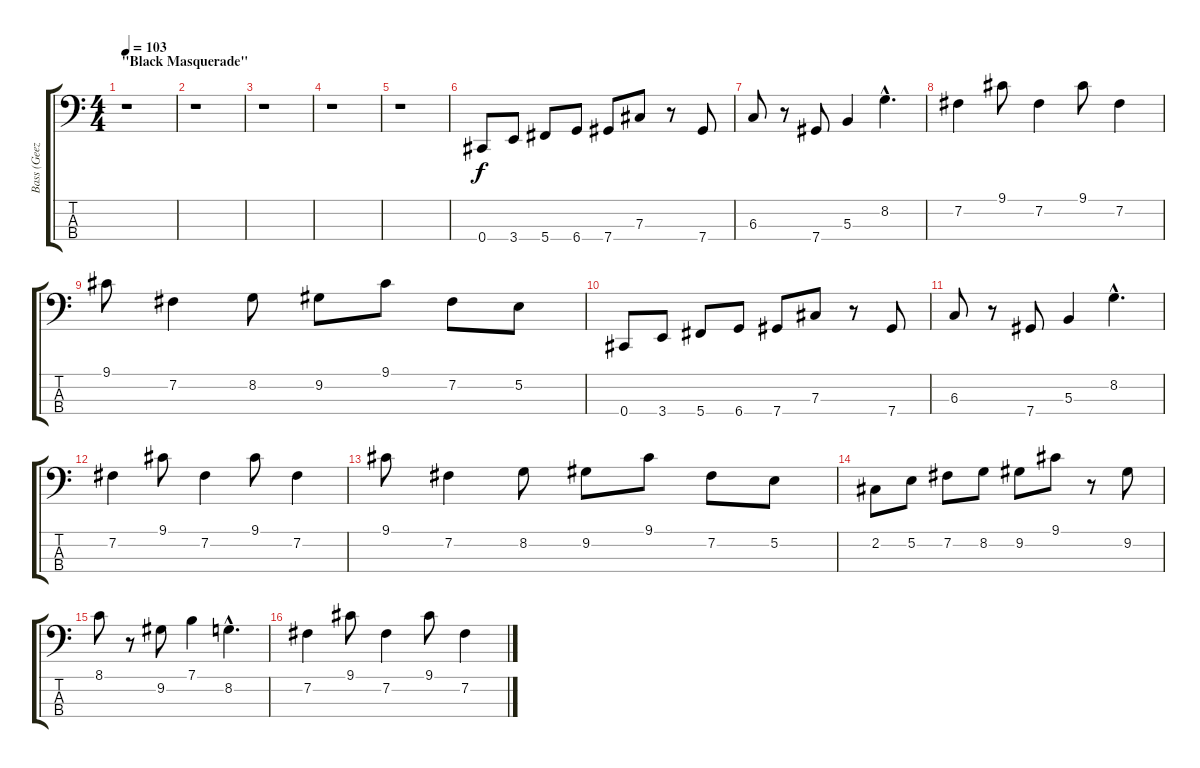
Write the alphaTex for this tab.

\track ("Bass (Geeze Butler)" "Bass (Geez") {instrument electricbassfinger}
\staff {score tabs}
\tuning (E2 B1 Gb1 Db1) {hide}
\ts (4 4)
\section ("" "\"Black Masquerade\"")
\tempo 103
\clef f4
\ks c
r.1{txt "" dy f instrument electricbassfinger} |
r.1 |
r.1 |
r.1 |
r.1 |
0.4.8 3.4.8 5.4.8 6.4.8 7.4.8 7.3.8 r.8 7.4.8 |
6.3.8 r.8 7.4.8 5.3.4 8.2{hac}.4{d} |
7.2.4 9.1.8 7.2.4 9.1.8 7.2.4 |
9.1.8 7.2.4 8.2.8 9.2.8 9.1.8 7.2.8 5.2.8 |
0.4.8 3.4.8 5.4.8 6.4.8 7.4.8 7.3.8 r.8 7.4.8 |
6.3.8 r.8 7.4.8 5.3.4 8.2{hac}.4{d} |
7.2.4 9.1.8 7.2.4 9.1.8 7.2.4 |
9.1.8 7.2.4 8.2.8 9.2.8 9.1.8 7.2.8 5.2.8 |
2.2.8 5.2.8 7.2.8 8.2.8 9.2.8 9.1.8 r.8 9.2.8 |
8.1.8 r.8 9.2.8 7.1.4 8.2{hac}.4{d} |
7.2.4 9.1.8 7.2.4 9.1.8 7.2.4
